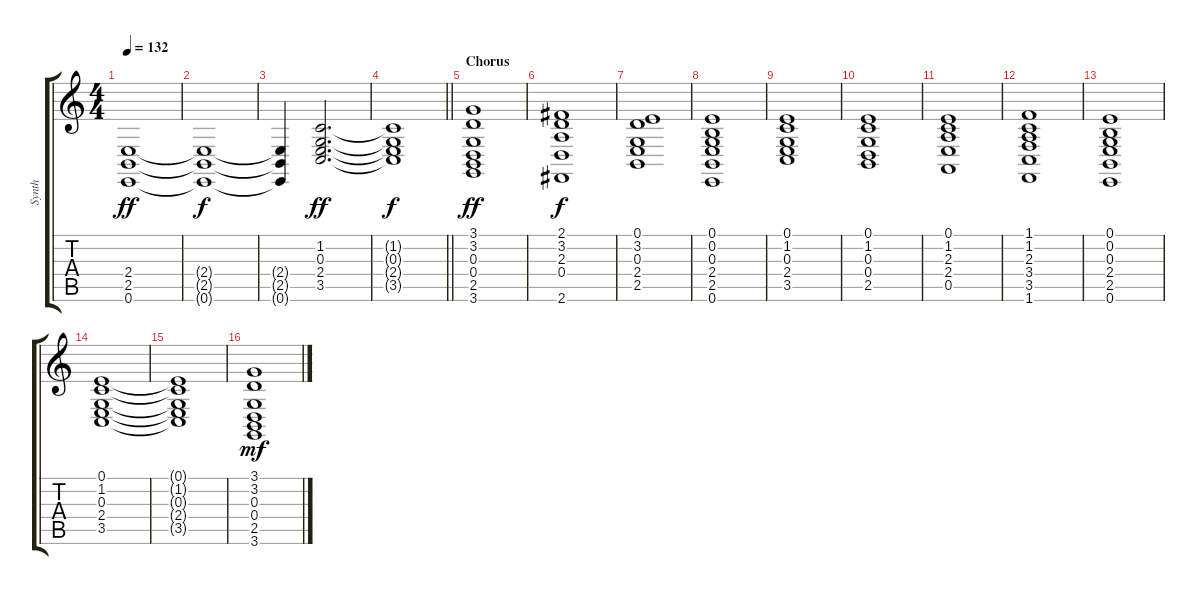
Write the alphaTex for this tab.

\track ("Synth" "Synth") {instrument pad2warm}
\staff {score tabs}
\tuning (E4 B3 G3 D3 A2 E2) {hide}
\ts (4 4)
\tempo 132
\clef g2
\ks c
(2.4 2.5 0.6).1{dy ff} |
(2.4{t} 2.5{t} 0.6{t}).1{dy f} |
(2.4{t} 2.5{t} 0.6{t}).4 (1.2 0.3 2.4 3.5).2{d dy ff} |
\barLineRight lightlight
(1.2{t} 0.3{t} 2.4{t} 3.5{t}).1{dy f} |
\section ("" "Chorus")
(3.1 3.2 0.3 0.4 2.5 3.6).1{dy ff} |
(2.1 3.2 2.3 0.4 2.6).1{dy f} |
(0.1 3.2 0.3 2.4 2.5).1 |
(0.1 0.2 0.3 2.4 2.5 0.6).1 |
(0.1 1.2 0.3 2.4 3.5).1 |
(0.1 1.2 0.3 0.4 2.5).1 |
(0.1 1.2 2.3 2.4 0.5).1 |
(1.1 1.2 2.3 3.4 3.5 1.6).1 |
(0.1 0.2 0.3 2.4 2.5 0.6).1 |
(0.1 1.2 0.3 2.4 3.5).1 |
(0.1{t} 1.2{t} 0.3{t} 2.4{t} 3.5{t}).1 |
(3.1 3.2 0.3 0.4 2.5 3.6).1{dy mf}
